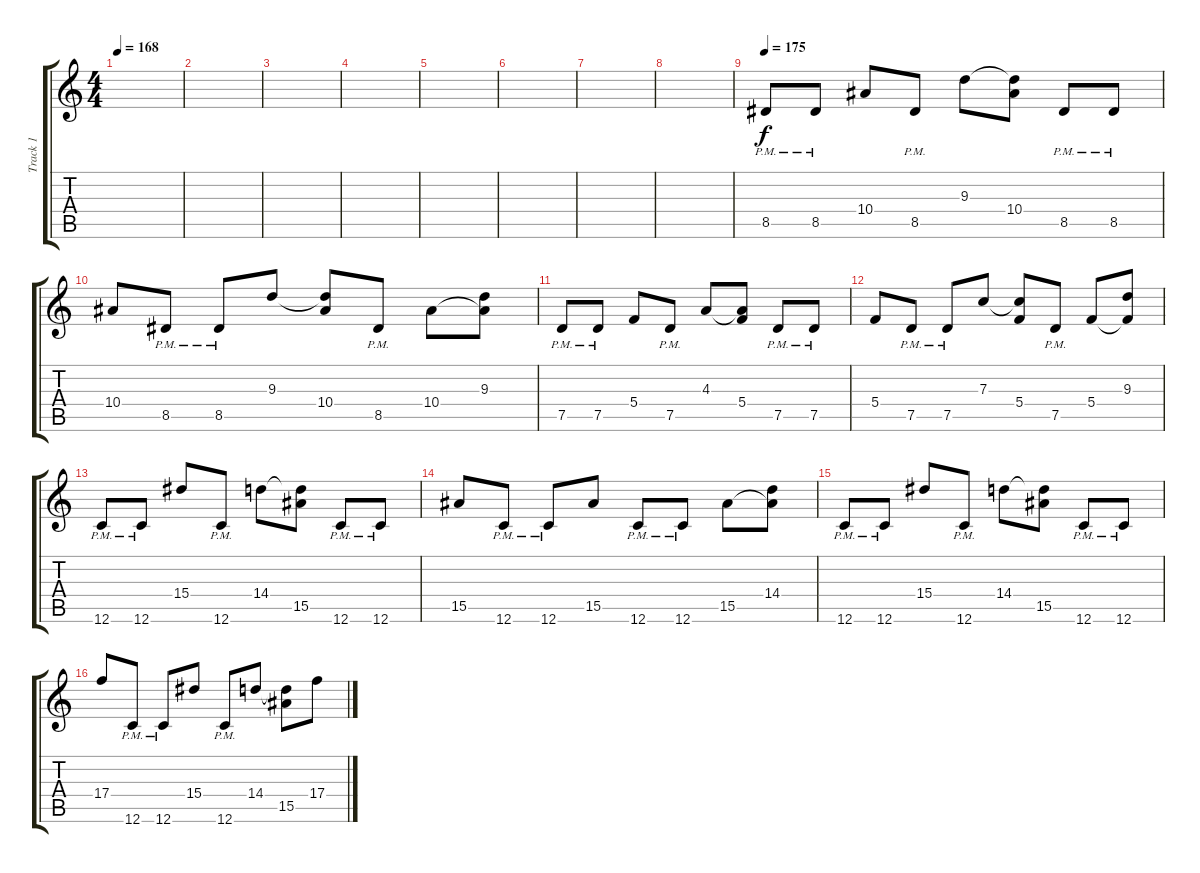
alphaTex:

\track ("Track 1" "Track 1") {instrument distortionguitar}
\staff {score tabs}
\tuning (D4 A3 F3 C3 G2 C2) {hide}
\ts (4 4)
\tempo 168
\clef g2
\ks c
|
|
|
|
|
|
|
|
\tempo 175
8.5{pm}.8 8.5{pm}.8 10.4.8 8.5{pm}.8 9.3.8 (9.3{t} 10.4).8 8.5{pm}.8 8.5{pm}.8 |
10.4.8 8.5{pm}.8 8.5{pm}.8 9.3.8 (9.3{t} 10.4).8 8.5{pm}.8 10.4.8 (9.3 10.4{t}).8 |
7.5{pm}.8 7.5{pm}.8 5.4.8 7.5{pm}.8 4.3.8 (4.3{t} 5.4).8 7.5{pm}.8 7.5{pm}.8 |
5.4.8 7.5{pm}.8 7.5{pm}.8 7.3.8 (7.3{t} 5.4).8 7.5{pm}.8 5.4.8 (9.3 5.4{t}).8 |
12.6{pm}.8 12.6{pm}.8 15.4.8 12.6{pm}.8 14.4.8 (14.4{t} 15.5).8 12.6{pm}.8 12.6{pm}.8 |
15.5.8 12.6{pm}.8 12.6{pm}.8 15.5.8 12.6{pm}.8 12.6{pm}.8 15.5.8 (14.4 15.5{t}).8 |
12.6{pm}.8 12.6{pm}.8 15.4.8 12.6{pm}.8 14.4.8 (14.4{t} 15.5).8 12.6{pm}.8 12.6{pm}.8 |
17.4.8 12.6{pm}.8 12.6{pm}.8 15.4.8 12.6{pm}.8 14.4.8 (14.4{t} 15.5).8 17.4.8
